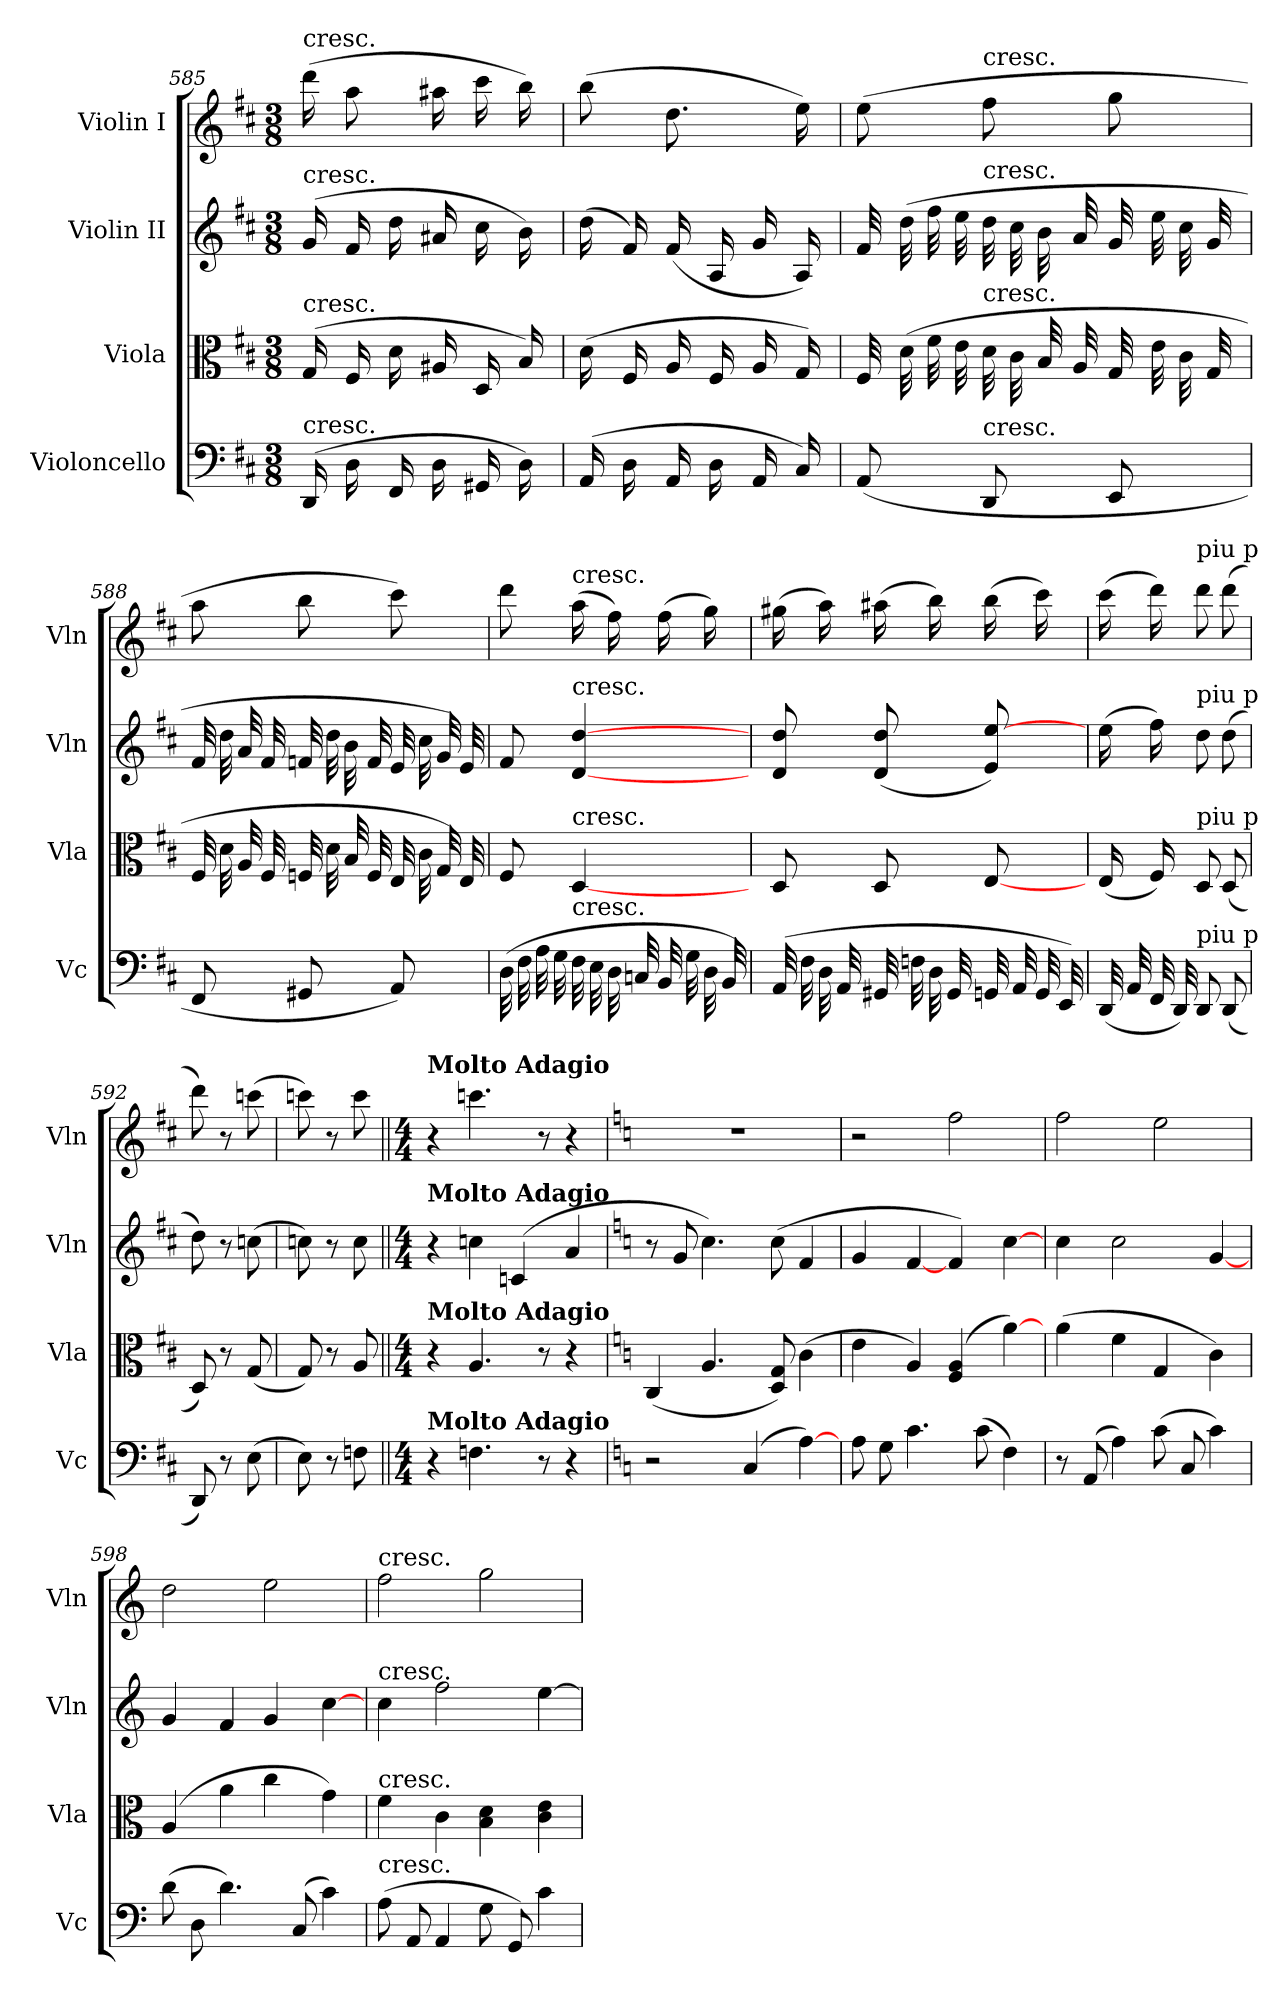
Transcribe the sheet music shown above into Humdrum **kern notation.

**kern	**kern	**kern	**kern
*part4	*part3	*part2	*part1
*staff4	*staff3	*staff2	*staff1
*I"Violoncello	*I"Viola	*I"Violin II	*I"Violin I
*I'Vc	*I'Vla	*I'Vln	*I'Vln
*clefF4	*clefC3	*clefG2	*clefG2
*k[f#c#]	*k[f#c#]	*k[f#c#]	*k[f#c#]
*D:	*D:	*D:	*D:
*M3/8	*M3/8	*M3/8	*M3/8
=585	=585	=585	=585
!	!	!	!LO:TX:a:t=cresc.
!	!	!LO:TX:a:t=cresc.	!
!	!LO:TX:a:t=cresc.	!	!
!LO:TX:a:t=cresc.	!	!	!
(16DD	(16G	(16g	(16ddd
16D	16F#	16f#	8aa
16FF#	16d	16dd	.
16D	16A#X	16a#X	16aa#X
16GG#X	16D	16cc#	16ccc#
16D)	16B)	16b)	16bb)
=586	=586	=586	=586
(16AA	(16d	(16dd	(8bb
16D	16F#	16f#)	.
16AA	16A	(16f#	8.dd
16D	16F#	16A	.
16AA	16A	16g	.
16C#)	16G)	16A)	16ee)
=587	=587	=587	=587
(8AA	32F#	32f#	(8ee
.	(32d	(32dd	.
.	32f#	32ff#	.
.	32e	32ee	.
!	!	!	!LO:TX:a:t=cresc.
!	!	!LO:TX:a:t=cresc.	!
!	!LO:TX:a:t=cresc.	!	!
!LO:TX:a:t=cresc.	!	!	!
8DD	32d	32dd	8ff#
.	32c#	32cc#	.
.	32B	32b	.
.	32A	32a	.
8EE	32G	32g	8gg
.	32e	32ee	.
.	32c#	32cc#	.
.	32G	32g	.
=588	=588	=588	=588
8FF#	32F#	32f#	8aa
.	32d	32dd	.
.	32A	32a	.
.	32F#	32f#	.
8GG#X	32Fn	32fn	8bb
.	32d	32dd	.
.	32B	32b	.
.	32F	32f	.
8AA)	32E	32e	8ccc#)
.	32c#	32cc#	.
.	32G)	32g)	.
.	32E	32e	.
=589	=589	=589	=589
(32D	8F#	8f#	8ddd
32F#	.	.	.
32A	.	.	.
32G	.	.	.
!	!	!	!LO:TX:a:t=cresc.
!	!	!LO:TX:a:t=cresc.	!
!	!LO:TX:a:t=cresc.	!	!
!LO:TX:a:t=cresc.	!	!	!
32F#	[4D	[4d [4dd	(16aa
32E	.	.	.
32D	.	.	16ff#)
32Cn	.	.	.
32BB	.	.	(16ff#
32G	.	.	.
32D	.	.	16gg)
32BB)	.	.	.
=590	=590	=590	=590
(32AA	8D	8d 8dd	(16gg#X
32F#	.	.	.
32D	.	.	16aa)
32AA	.	.	.
32GG#X	8D	(8d 8dd	(16aa#X
32Fn	.	.	.
32D	.	.	16bb)
32GG#	.	.	.
32GGn	[8E	8e [8ee)	(16bb
32AA	.	.	.
32GG	.	.	16ccc#)
32EE)	.	.	.
=591	=591	=591	=591
(32DD	(16E	(16ee	(16ccc#
32AA	.	.	.
32FF#	16F#)	16ff#)	16ddd)
32DD)	.	.	.
!	!	!	!LO:TX:a:t=piu p
!	!	!LO:TX:a:t=piu p	!
!	!LO:TX:a:t=piu p	!	!
!LO:TX:a:t=piu p	!	!	!
8DD	8D	8dd	8ddd
(8DD	(8D	(8dd	(8ddd
=592	=592	=592	=592
8DD)	8D)	8dd)	8ddd)
8r	8r	8r	8r
(8E	(8G	(8ccn	(8cccn
=593	=593	=593	=593
8E)	8G)	8ccn)	8cccn)
8r	8r	8r	8r
8Fn	8A	8cc	8ccc
=594||	=594||	=594||	=594||
*M4/4	*M4/4	*M4/4	*M4/4
!	!	!	!LO:TX:a:B:t=Molto Adagio
!	!	!LO:TX:a:B:t=Molto Adagio	!
!	!LO:TX:a:B:t=Molto Adagio	!	!
!LO:TX:a:B:t=Molto Adagio	!	!	!
4r	4r	4r	4r
4.Fn	4.A	4ccn	4.cccn
.	.	(4cn	.
8r	8r	.	8r
4r	4r	4a	4r
=595	=595	=595	=595
*k[]	*k[]	*k[]	*k[]
*C:	*C:	*C:	*C:
2r	(4C	8r	1r
.	.	8g	.
.	4.A	4.cc)	.
(4C	.	.	.
.	8D 8G)	(8cc	.
[4A)	(4c	4f	.
=596	=596	=596	=596
8A	4e	4g	2r
8G	.	.	.
4.c	4A)	[4f	.
.	(4F 4A	4f)	2ff
(8c	.	.	.
4F)	[4a)	[4cc	.
=597	=597	=597	=597
8r	(4a	4cc	2ff
(8AA	.	.	.
4A)	4f	2cc	.
(8c	4G	.	2ee
8C	.	.	.
4c)	4c)	[4g	.
=598	=598	=598	=598
(8d	(4A	4g	2dd
8D	.	.	.
4.d)	4a	4f	.
.	4cc	4g	2ee
(8C	.	.	.
4c)	4g)	[4cc	.
=599	=599	=599	=599
!	!	!	!LO:TX:a:t=cresc.
!	!	!LO:TX:a:t=cresc.	!
!	!LO:TX:a:t=cresc.	!	!
!LO:TX:a:t=cresc.	!	!	!
(8A	4f	4cc	2ff
8AA	.	.	.
4AA	4c	2ff	.
8G	4B 4d	.	2gg
8GG)	.	.	.
4c	4c 4e	[4ee	.
=	=	=	=
*-	*-	*-	*-
